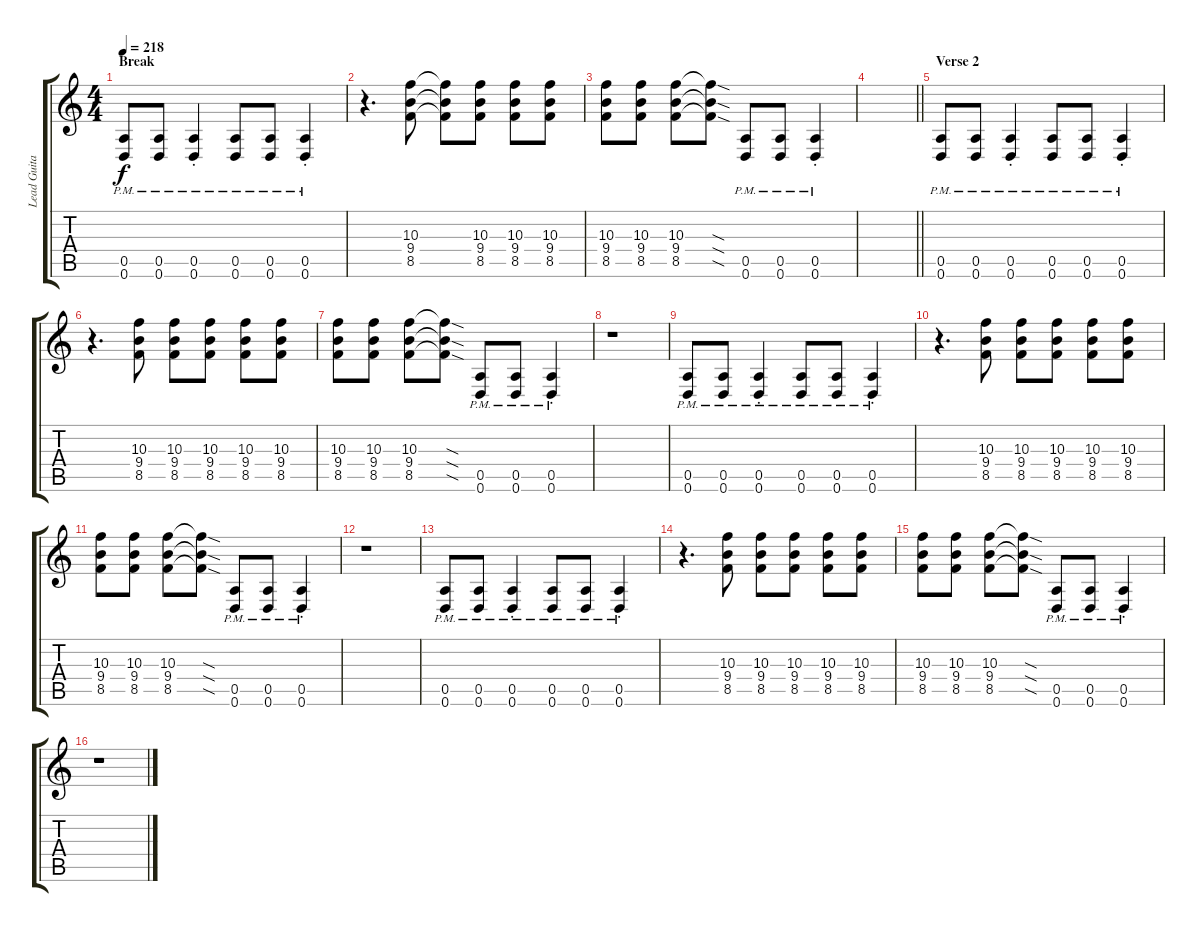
\track ("Lead Guitar [Tony Rombola]" "Lead Guita") {instrument distortionguitar}
\staff {score tabs}
\tuning (E4 B3 G3 D3 A2 D2) {hide}
\ts (4 4)
\section ("" "Break")
\tempo 218
\clef g2
\ks c
(0.5{pm} 0.6{pm}).8{dy f} (0.5{pm} 0.6{pm}).8 (0.5{pm st} 0.6{pm st}).4 (0.5{pm} 0.6{pm}).8 (0.5{pm} 0.6{pm}).8 (0.5{pm st} 0.6{pm st}).4 |
r.4{d} (10.3 9.4 8.5).8 (10.3{t} 9.4{t} 8.5{t}).8 (10.3 9.4 8.5).8 (10.3 9.4 8.5).8 (10.3 9.4 8.5).8 |
(10.3 9.4 8.5).8 (10.3 9.4 8.5).8 (10.3 9.4 8.5).8 (10.3{sod t} 9.4{sod t} 8.5{sod t}).8 (0.5{pm} 0.6{pm}).8 (0.5{pm} 0.6{pm}).8 (0.5{pm st} 0.6{pm st}).4 |
\barLineRight lightlight
|
\section ("" "Verse 2 ")
(0.5{pm} 0.6{pm}).8 (0.5{pm} 0.6{pm}).8 (0.5{pm st} 0.6{pm st}).4 (0.5{pm} 0.6{pm}).8 (0.5{pm} 0.6{pm}).8 (0.5{pm st} 0.6{pm st}).4 |
r.4{d} (10.3 9.4 8.5).8 (10.3 9.4 8.5).8 (10.3 9.4 8.5).8 (10.3 9.4 8.5).8 (10.3 9.4 8.5).8 |
(10.3 9.4 8.5).8 (10.3 9.4 8.5).8 (10.3 9.4 8.5).8 (10.3{sod t} 9.4{sod t} 8.5{sod t}).8 (0.5{pm} 0.6{pm}).8 (0.5{pm} 0.6{pm}).8 (0.5{pm st} 0.6{pm st}).4 |
r.1 |
(0.5{pm} 0.6{pm}).8 (0.5{pm} 0.6{pm}).8 (0.5{pm st} 0.6{pm st}).4 (0.5{pm} 0.6{pm}).8 (0.5{pm} 0.6{pm}).8 (0.5{pm st} 0.6{pm st}).4 |
r.4{d} (10.3 9.4 8.5).8 (10.3 9.4 8.5).8 (10.3 9.4 8.5).8 (10.3 9.4 8.5).8 (10.3 9.4 8.5).8 |
(10.3 9.4 8.5).8 (10.3 9.4 8.5).8 (10.3 9.4 8.5).8 (10.3{sod t} 9.4{sod t} 8.5{sod t}).8 (0.5{pm} 0.6{pm}).8 (0.5{pm} 0.6{pm}).8 (0.5{pm st} 0.6{pm st}).4 |
r.1 |
(0.5{pm} 0.6{pm}).8 (0.5{pm} 0.6{pm}).8 (0.5{pm st} 0.6{pm st}).4 (0.5{pm} 0.6{pm}).8 (0.5{pm} 0.6{pm}).8 (0.5{pm st} 0.6{pm st}).4 |
r.4{d} (10.3 9.4 8.5).8 (10.3 9.4 8.5).8 (10.3 9.4 8.5).8 (10.3 9.4 8.5).8 (10.3 9.4 8.5).8 |
(10.3 9.4 8.5).8 (10.3 9.4 8.5).8 (10.3 9.4 8.5).8 (10.3{sod t} 9.4{sod t} 8.5{sod t}).8 (0.5{pm} 0.6{pm}).8 (0.5{pm} 0.6{pm}).8 (0.5{pm st} 0.6{pm st}).4 |
r.1
